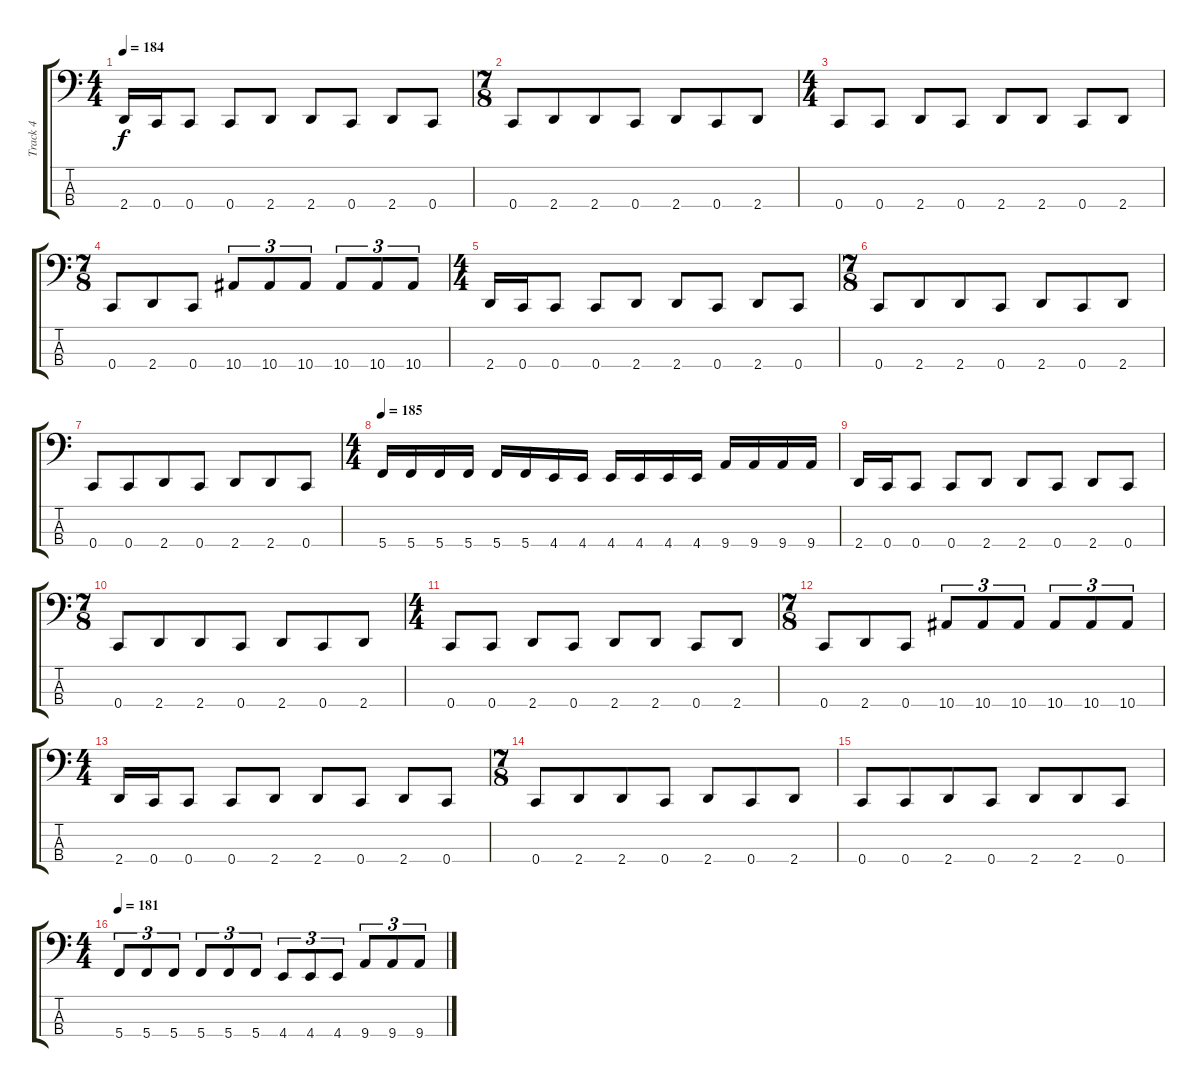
\track ("Track 4" "Track 4") {instrument electricbasspick}
\staff {score tabs}
\tuning (F2 C2 G1 C1) {hide}
\ts (4 4)
\tempo 184
\clef f4
\ks c
2.4.16{dy f} 0.4.16 0.4.8 0.4.8 2.4.8 2.4.8 0.4.8 2.4.8 0.4.8 |
\ts (7 8)
0.4.8 2.4.8 2.4.8 0.4.8 2.4.8 0.4.8 2.4.8 |
\ts (4 4)
0.4.8 0.4.8 2.4.8 0.4.8 2.4.8 2.4.8 0.4.8 2.4.8 |
\ts (7 8)
0.4.8 2.4.8 0.4.8 10.4.8{tu (3 2)} 10.4.8{tu (3 2)} 10.4.8{tu (3 2)} 10.4.8{tu (3 2)} 10.4.8{tu (3 2)} 10.4.8{tu (3 2)} |
\ts (4 4)
2.4.16 0.4.16 0.4.8 0.4.8 2.4.8 2.4.8 0.4.8 2.4.8 0.4.8 |
\ts (7 8)
0.4.8 2.4.8 2.4.8 0.4.8 2.4.8 0.4.8 2.4.8 |
0.4.8 0.4.8 2.4.8 0.4.8 2.4.8 2.4.8 0.4.8 |
\ts (4 4)
\tempo 185
5.4.16 5.4.16 5.4.16 5.4.16 5.4.16 5.4.16 4.4.16 4.4.16 4.4.16 4.4.16 4.4.16 4.4.16 9.4.16 9.4.16 9.4.16 9.4.16 |
2.4.16 0.4.16 0.4.8 0.4.8 2.4.8 2.4.8 0.4.8 2.4.8 0.4.8 |
\ts (7 8)
0.4.8 2.4.8 2.4.8 0.4.8 2.4.8 0.4.8 2.4.8 |
\ts (4 4)
0.4.8 0.4.8 2.4.8 0.4.8 2.4.8 2.4.8 0.4.8 2.4.8 |
\ts (7 8)
0.4.8 2.4.8 0.4.8 10.4.8{tu (3 2)} 10.4.8{tu (3 2)} 10.4.8{tu (3 2)} 10.4.8{tu (3 2)} 10.4.8{tu (3 2)} 10.4.8{tu (3 2)} |
\ts (4 4)
2.4.16 0.4.16 0.4.8 0.4.8 2.4.8 2.4.8 0.4.8 2.4.8 0.4.8 |
\ts (7 8)
0.4.8 2.4.8 2.4.8 0.4.8 2.4.8 0.4.8 2.4.8 |
0.4.8 0.4.8 2.4.8 0.4.8 2.4.8 2.4.8 0.4.8 |
\ts (4 4)
\tempo 181
5.4.8{tu (3 2)} 5.4.8{tu (3 2)} 5.4.8{tu (3 2)} 5.4.8{tu (3 2)} 5.4.8{tu (3 2)} 5.4.8{tu (3 2)} 4.4.8{tu (3 2)} 4.4.8{tu (3 2)} 4.4.8{tu (3 2)} 9.4.8{tu (3 2)} 9.4.8{tu (3 2)} 9.4.8{tu (3 2)}
